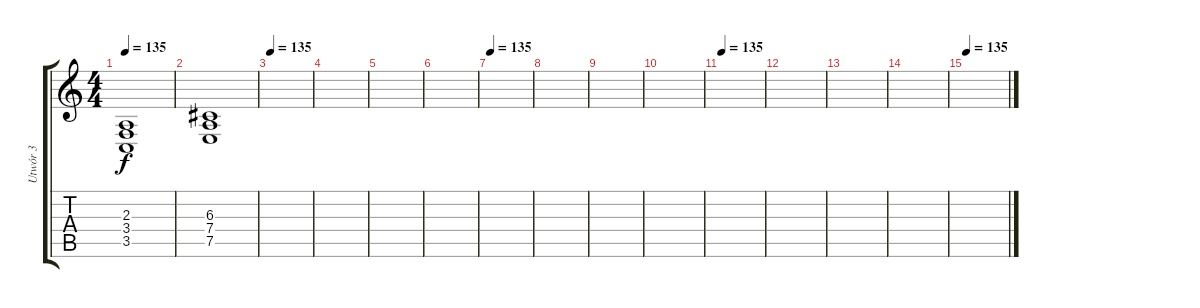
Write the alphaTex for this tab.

\track ("Utwór 3" "Utwór 3") {instrument choiraahs}
\staff {score tabs}
\tuning (E4 B3 G3 D3 A2 E2) {hide}
\ts (4 4)
\tempo 135
\clef g2
\ks c
(2.3 3.4 3.5).1{dy f} |
(6.3 7.4 7.5).1 |
\tempo 135
|
|
|
|
\tempo 135
|
|
|
|
\tempo 135
|
|
|
|
\tempo 135
